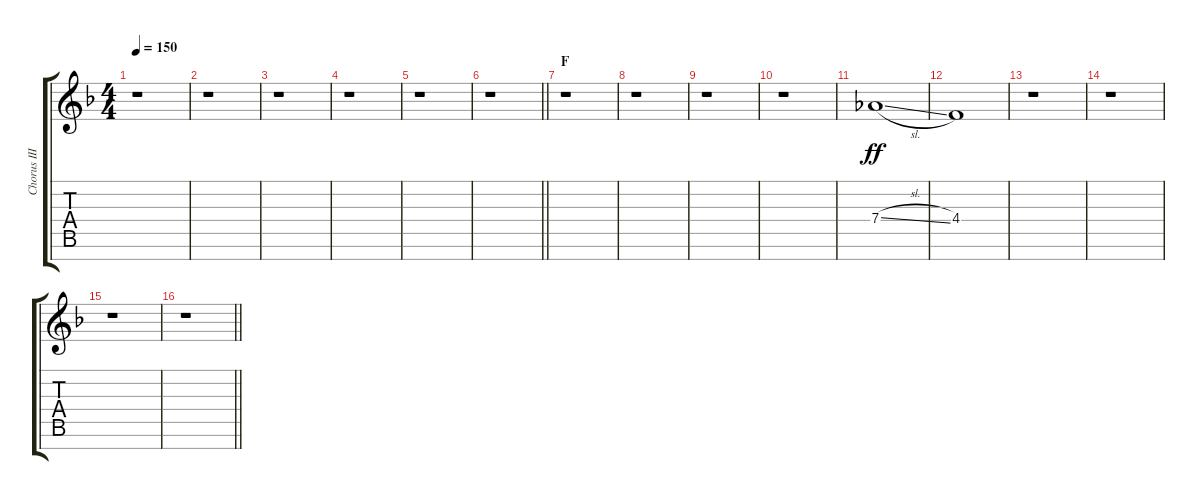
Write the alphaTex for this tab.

\track ("Chorus III" "Chorus III") {instrument voiceoohs}
\staff {score tabs}
\tuning (Eb5 Bb4 Gb4 Db4 Ab3 Eb3 Bb2) {hide}
\ts (4 4)
\tempo 150
\clef g2
\ks f
r.1{dy ff} |
r.1 |
r.1 |
r.1 |
r.1 |
\barLineRight lightlight
r.1 |
\section ("" "F")
r.1 |
r.1 |
r.1 |
r.1 |
7.4{sl}.1 |
4.4.1 |
r.1 |
r.1 |
r.1 |
\barLineRight lightlight
r.1
